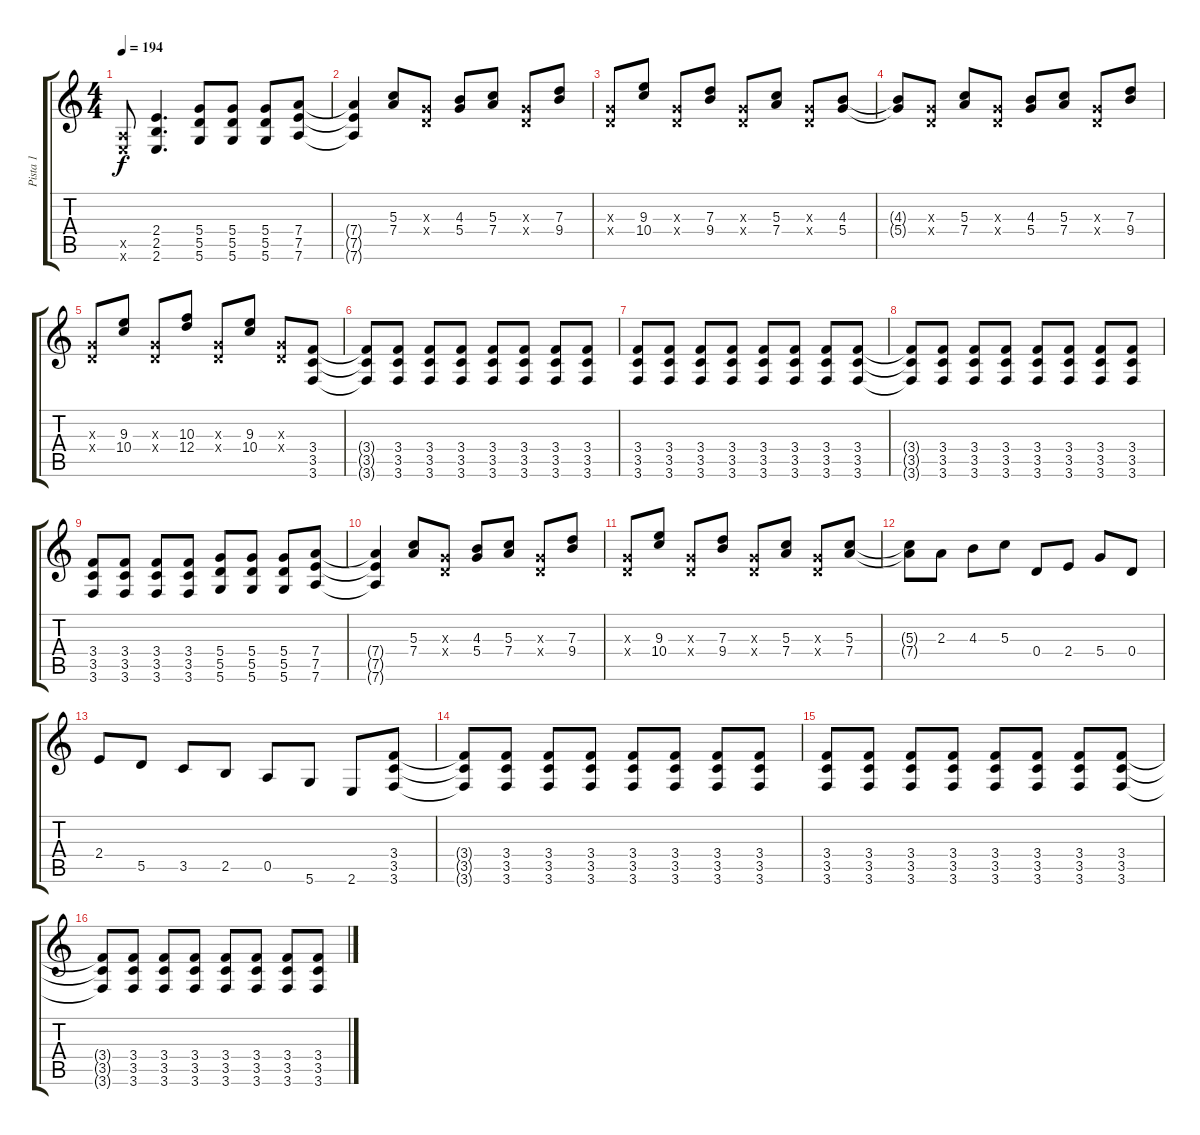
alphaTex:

\track ("Pista 1" "Pista 1") {instrument distortionguitar}
\staff {score tabs}
\tuning (E4 B3 G3 D3 A2 D2) {hide}
\ts (4 4)
\tempo 194
\clef g2
\ks c
(0.5{x} 2.6{x}).8{dy f} (2.4 2.5 2.6).4{d} (5.4 5.5 5.6).8 (5.4 5.5 5.6).8 (5.4 5.5 5.6).8 (7.4 7.5 7.6).8 |
(7.4{t} 7.5{t} 7.6{t}).4 (5.3 7.4).8 (0.3{x} 0.4{x}).8 (4.3 5.4).8 (5.3 7.4).8 (0.3{x} 0.4{x}).8 (7.3 9.4).8 |
(0.3{x} 0.4{x}).8 (9.3 10.4).8 (0.3{x} 0.4{x}).8 (7.3 9.4).8 (0.3{x} 0.4{x}).8 (5.3 7.4).8 (0.3{x} 0.4{x}).8 (4.3 5.4).8 |
(4.3{t} 5.4{t}).8 (0.3{x} 0.4{x}).8 (5.3 7.4).8 (0.3{x} 0.4{x}).8 (4.3 5.4).8 (5.3 7.4).8 (0.3{x} 0.4{x}).8 (7.3 9.4).8 |
(0.3{x} 0.4{x}).8 (9.3 10.4).8 (0.3{x} 0.4{x}).8 (10.3 12.4).8 (0.3{x} 0.4{x}).8 (9.3 10.4).8 (0.3{x} 0.4{x}).8 (3.4 3.5 3.6).8 |
(3.4{t} 3.5{t} 3.6{t}).8 (3.4 3.5 3.6).8 (3.4 3.5 3.6).8 (3.4 3.5 3.6).8 (3.4 3.5 3.6).8 (3.4 3.5 3.6).8 (3.4 3.5 3.6).8 (3.4 3.5 3.6).8 |
(3.4 3.5 3.6).8 (3.4 3.5 3.6).8 (3.4 3.5 3.6).8 (3.4 3.5 3.6).8 (3.4 3.5 3.6).8 (3.4 3.5 3.6).8 (3.4 3.5 3.6).8 (3.4 3.5 3.6).8 |
(3.4{t} 3.5{t} 3.6{t}).8 (3.4 3.5 3.6).8 (3.4 3.5 3.6).8 (3.4 3.5 3.6).8 (3.4 3.5 3.6).8 (3.4 3.5 3.6).8 (3.4 3.5 3.6).8 (3.4 3.5 3.6).8 |
(3.4 3.5 3.6).8 (3.4 3.5 3.6).8 (3.4 3.5 3.6).8 (3.4 3.5 3.6).8 (5.4 5.5 5.6).8 (5.4 5.5 5.6).8 (5.4 5.5 5.6).8 (7.4 7.5 7.6).8 |
(7.4{t} 7.5{t} 7.6{t}).4 (5.3 7.4).8 (0.3{x} 0.4{x}).8 (4.3 5.4).8 (5.3 7.4).8 (0.3{x} 0.4{x}).8 (7.3 9.4).8 |
(0.3{x} 0.4{x}).8 (9.3 10.4).8 (0.3{x} 0.4{x}).8 (7.3 9.4).8 (0.3{x} 0.4{x}).8 (5.3 7.4).8 (0.3{x} 0.4{x}).8 (5.3 7.4).8 |
(5.3{t} 7.4{t}).8 2.3.8 4.3.8 5.3.8 0.4.8 2.4.8 5.4.8 0.4.8 |
2.4.8 5.5.8 3.5.8 2.5.8 0.5.8 5.6.8 2.6.8 (3.4 3.5 3.6).8 |
(3.4{t} 3.5{t} 3.6{t}).8 (3.4 3.5 3.6).8 (3.4 3.5 3.6).8 (3.4 3.5 3.6).8 (3.4 3.5 3.6).8 (3.4 3.5 3.6).8 (3.4 3.5 3.6).8 (3.4 3.5 3.6).8 |
(3.4 3.5 3.6).8 (3.4 3.5 3.6).8 (3.4 3.5 3.6).8 (3.4 3.5 3.6).8 (3.4 3.5 3.6).8 (3.4 3.5 3.6).8 (3.4 3.5 3.6).8 (3.4 3.5 3.6).8 |
(3.4{t} 3.5{t} 3.6{t}).8 (3.4 3.5 3.6).8 (3.4 3.5 3.6).8 (3.4 3.5 3.6).8 (3.4 3.5 3.6).8 (3.4 3.5 3.6).8 (3.4 3.5 3.6).8 (3.4 3.5 3.6).8
